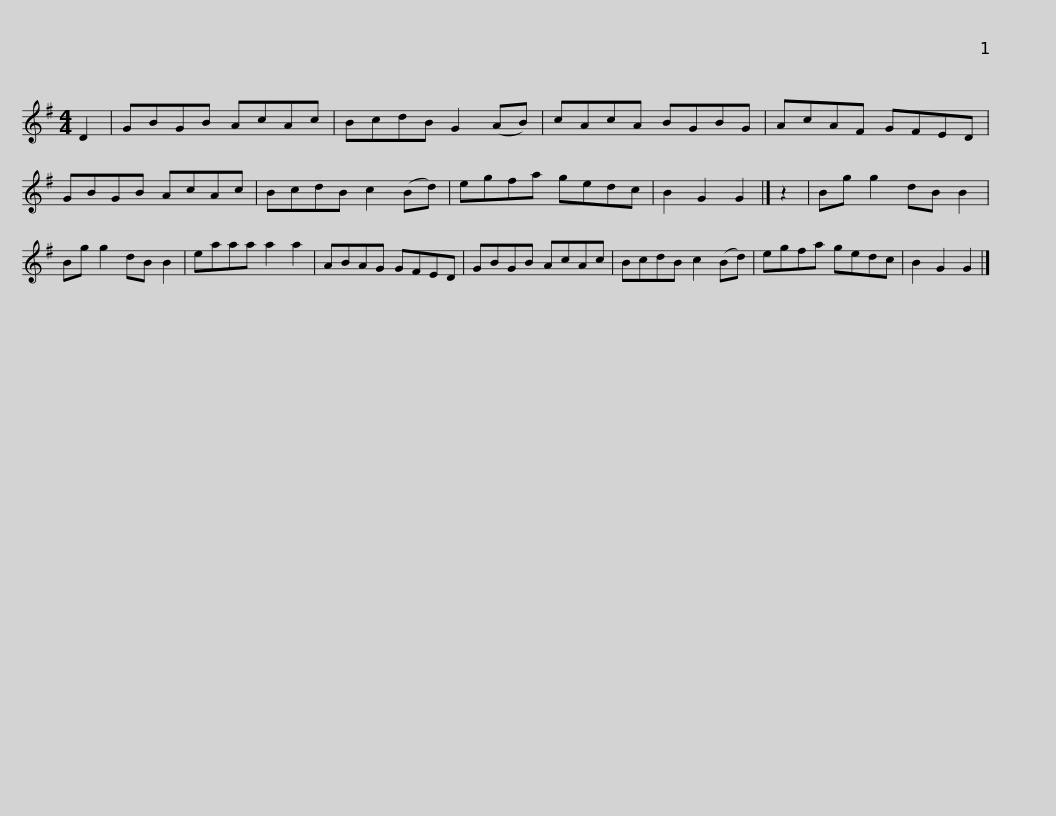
X:1
L:1/8
M:4/4
I:linebreak $
K:G
V:1 treble
V:1
 D2 | GBGB AcAc | BcdB G2 (AB) | cAcA BGBG | AcAF GFED | %5
 GBGB AcAc |$ BcdB c2 (Bd) | egfa gedc | B2 G2 G2 |] z2 | %10
 Bg g2 dB B2 | Bg g2 dB B2 | eaaa a2 a2 |$ ABAG GFED | GBGB AcAc | %15
 BcdB c2 (Bd) | egfa gedc | B2 G2 G2 |] %18
